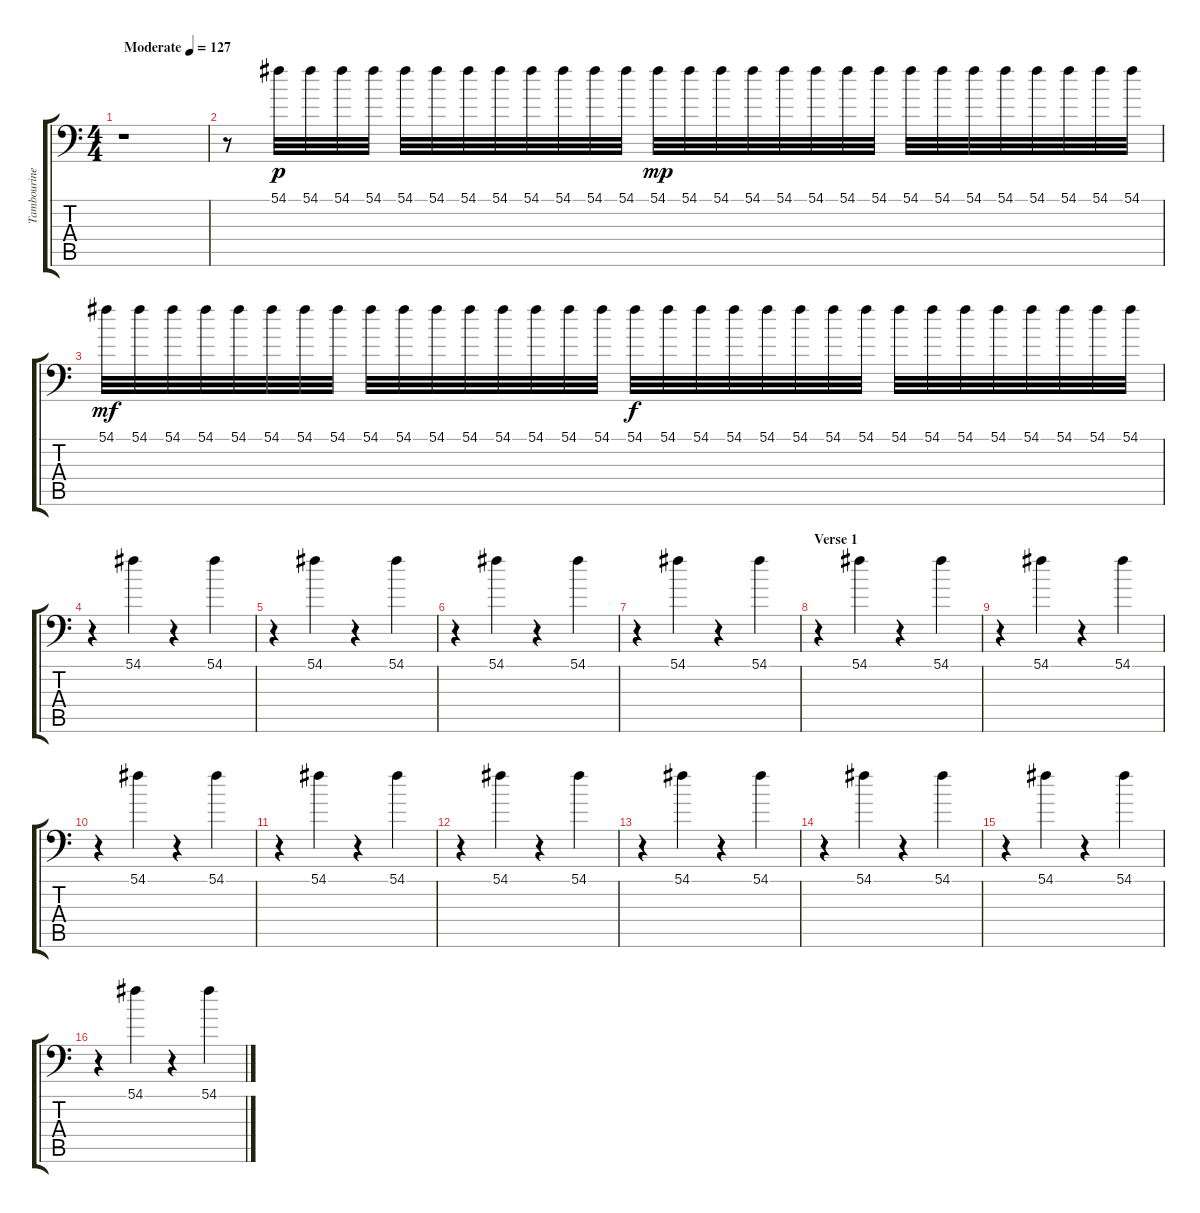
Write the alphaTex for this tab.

\track ("Tambourine" "Tambourine") {instrument acousticgrandpiano}
\staff {score tabs}
\tuning (C-1 C-1 C-1 C-1 C-1 C-1) {hide}
\ts (4 4)
\tempo (127 "Moderate")
\clef f4
\ks c
r.1{dy p instrument acousticgrandpiano} |
r.8 54.1.32 54.1.32 54.1.32 54.1.32 54.1.32 54.1.32 54.1.32 54.1.32 54.1.32 54.1.32 54.1.32 54.1.32 54.1.32{dy mp} 54.1.32 54.1.32 54.1.32 54.1.32 54.1.32 54.1.32 54.1.32 54.1.32 54.1.32 54.1.32 54.1.32 54.1.32 54.1.32 54.1.32 54.1.32 |
54.1.32{dy mf} 54.1.32 54.1.32 54.1.32 54.1.32 54.1.32 54.1.32 54.1.32 54.1.32 54.1.32 54.1.32 54.1.32 54.1.32 54.1.32 54.1.32 54.1.32 54.1.32{dy f} 54.1.32 54.1.32 54.1.32 54.1.32 54.1.32 54.1.32 54.1.32 54.1.32 54.1.32 54.1.32 54.1.32 54.1.32 54.1.32 54.1.32 54.1.32 |
r.4 54.1.4 r.4 54.1.4 |
r.4 54.1.4 r.4 54.1.4 |
r.4 54.1.4 r.4 54.1.4 |
r.4 54.1.4 r.4 54.1.4 |
\section ("" "Verse 1")
r.4 54.1.4 r.4 54.1.4 |
r.4 54.1.4 r.4 54.1.4 |
r.4 54.1.4 r.4 54.1.4 |
r.4 54.1.4 r.4 54.1.4 |
r.4 54.1.4 r.4 54.1.4 |
r.4 54.1.4 r.4 54.1.4 |
r.4 54.1.4 r.4 54.1.4 |
r.4 54.1.4 r.4 54.1.4 |
r.4 54.1.4 r.4 54.1.4
